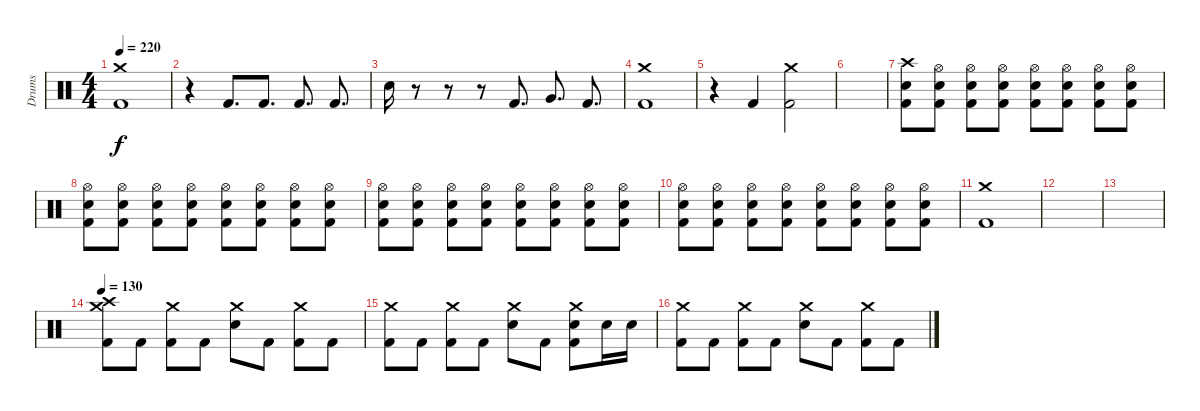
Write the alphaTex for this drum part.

\track ("Drums" "Drums") {instrument percussion}
\staff {score}
\articulation defaults
\ts (4 4)
\tempo 220
\clef neutral
\ks c
("Crash medium (hit)" "Kick (hit) 2").1{dy f} |
r.4 "Kick (hit) 2".8{d} "Kick (hit) 2".8{d} "Kick (hit) 2".8{d} "Kick (hit) 2".8{d} |
"Snare (hit) 2".16 r.8 r.8 r.8 "Kick (hit) 2".8{d} "Very Low Tom (hit)".8{d} "Kick (hit) 2".8{d} |
("Crash medium (hit)" "Kick (hit) 2").1 |
r.4 "Kick (hit) 2".4 ("Crash medium (hit)" "Kick (hit) 2").2 |
|
("Crash high (hit)" "Snare (hit) 2" "Kick (hit) 2").8 ("Hi-Hat (open)" "Snare (hit) 2" "Kick (hit) 2").8 ("Hi-Hat (open)" "Snare (hit) 2" "Kick (hit) 2").8 ("Hi-Hat (open)" "Snare (hit) 2" "Kick (hit) 2").8 ("Hi-Hat (open)" "Snare (hit) 2" "Kick (hit) 2").8 ("Hi-Hat (open)" "Snare (hit) 2" "Kick (hit) 2").8 ("Hi-Hat (open)" "Snare (hit) 2" "Kick (hit) 2").8 ("Hi-Hat (open)" "Snare (hit) 2" "Kick (hit) 2").8 |
("Hi-Hat (open)" "Snare (hit) 2" "Kick (hit) 2").8 ("Hi-Hat (open)" "Snare (hit) 2" "Kick (hit) 2").8 ("Hi-Hat (open)" "Snare (hit) 2" "Kick (hit) 2").8 ("Hi-Hat (open)" "Snare (hit) 2" "Kick (hit) 2").8 ("Hi-Hat (open)" "Snare (hit) 2" "Kick (hit) 2").8 ("Hi-Hat (open)" "Snare (hit) 2" "Kick (hit) 2").8 ("Hi-Hat (open)" "Snare (hit) 2" "Kick (hit) 2").8 ("Hi-Hat (open)" "Snare (hit) 2" "Kick (hit) 2").8 |
("Hi-Hat (open)" "Snare (hit) 2" "Kick (hit) 2").8 ("Hi-Hat (open)" "Snare (hit) 2" "Kick (hit) 2").8 ("Hi-Hat (open)" "Snare (hit) 2" "Kick (hit) 2").8 ("Hi-Hat (open)" "Snare (hit) 2" "Kick (hit) 2").8 ("Hi-Hat (open)" "Snare (hit) 2" "Kick (hit) 2").8 ("Hi-Hat (open)" "Snare (hit) 2" "Kick (hit) 2").8 ("Hi-Hat (open)" "Snare (hit) 2" "Kick (hit) 2").8 ("Hi-Hat (open)" "Snare (hit) 2" "Kick (hit) 2").8 |
("Hi-Hat (open)" "Snare (hit) 2" "Kick (hit) 2").8 ("Hi-Hat (open)" "Snare (hit) 2" "Kick (hit) 2").8 ("Hi-Hat (open)" "Snare (hit) 2" "Kick (hit) 2").8 ("Hi-Hat (open)" "Snare (hit) 2" "Kick (hit) 2").8 ("Hi-Hat (open)" "Snare (hit) 2" "Kick (hit) 2").8 ("Hi-Hat (open)" "Snare (hit) 2" "Kick (hit) 2").8 ("Hi-Hat (open)" "Snare (hit) 2" "Kick (hit) 2").8 ("Hi-Hat (open)" "Snare (hit) 2" "Kick (hit) 2").8 |
("Crash medium (hit)" "Kick (hit) 2").1 |
|
|
\tempo 130
("Crash medium (hit)" "Crash high (hit)" "Kick (hit) 2").8 "Kick (hit) 2".8 ("Crash medium (hit)" "Kick (hit) 2").8 "Kick (hit) 2".8 ("Crash medium (hit)" "Snare (hit) 2").8 "Kick (hit) 2".8 ("Crash medium (hit)" "Kick (hit) 2").8 "Kick (hit) 2".8 |
("Crash medium (hit)" "Kick (hit) 2").8 "Kick (hit) 2".8 ("Crash medium (hit)" "Kick (hit) 2").8 "Kick (hit) 2".8 ("Crash medium (hit)" "Snare (hit) 2").8 "Kick (hit) 2".8 ("Crash medium (hit)" "Snare (hit) 2" "Kick (hit) 2").8 "Snare (hit) 2".16 "Snare (hit) 2".16 |
("Crash medium (hit)" "Kick (hit) 2").8 "Kick (hit) 2".8 ("Crash medium (hit)" "Kick (hit) 2").8 "Kick (hit) 2".8 ("Crash medium (hit)" "Snare (hit) 2").8 "Kick (hit) 2".8 ("Crash medium (hit)" "Kick (hit) 2").8 "Kick (hit) 2".8
